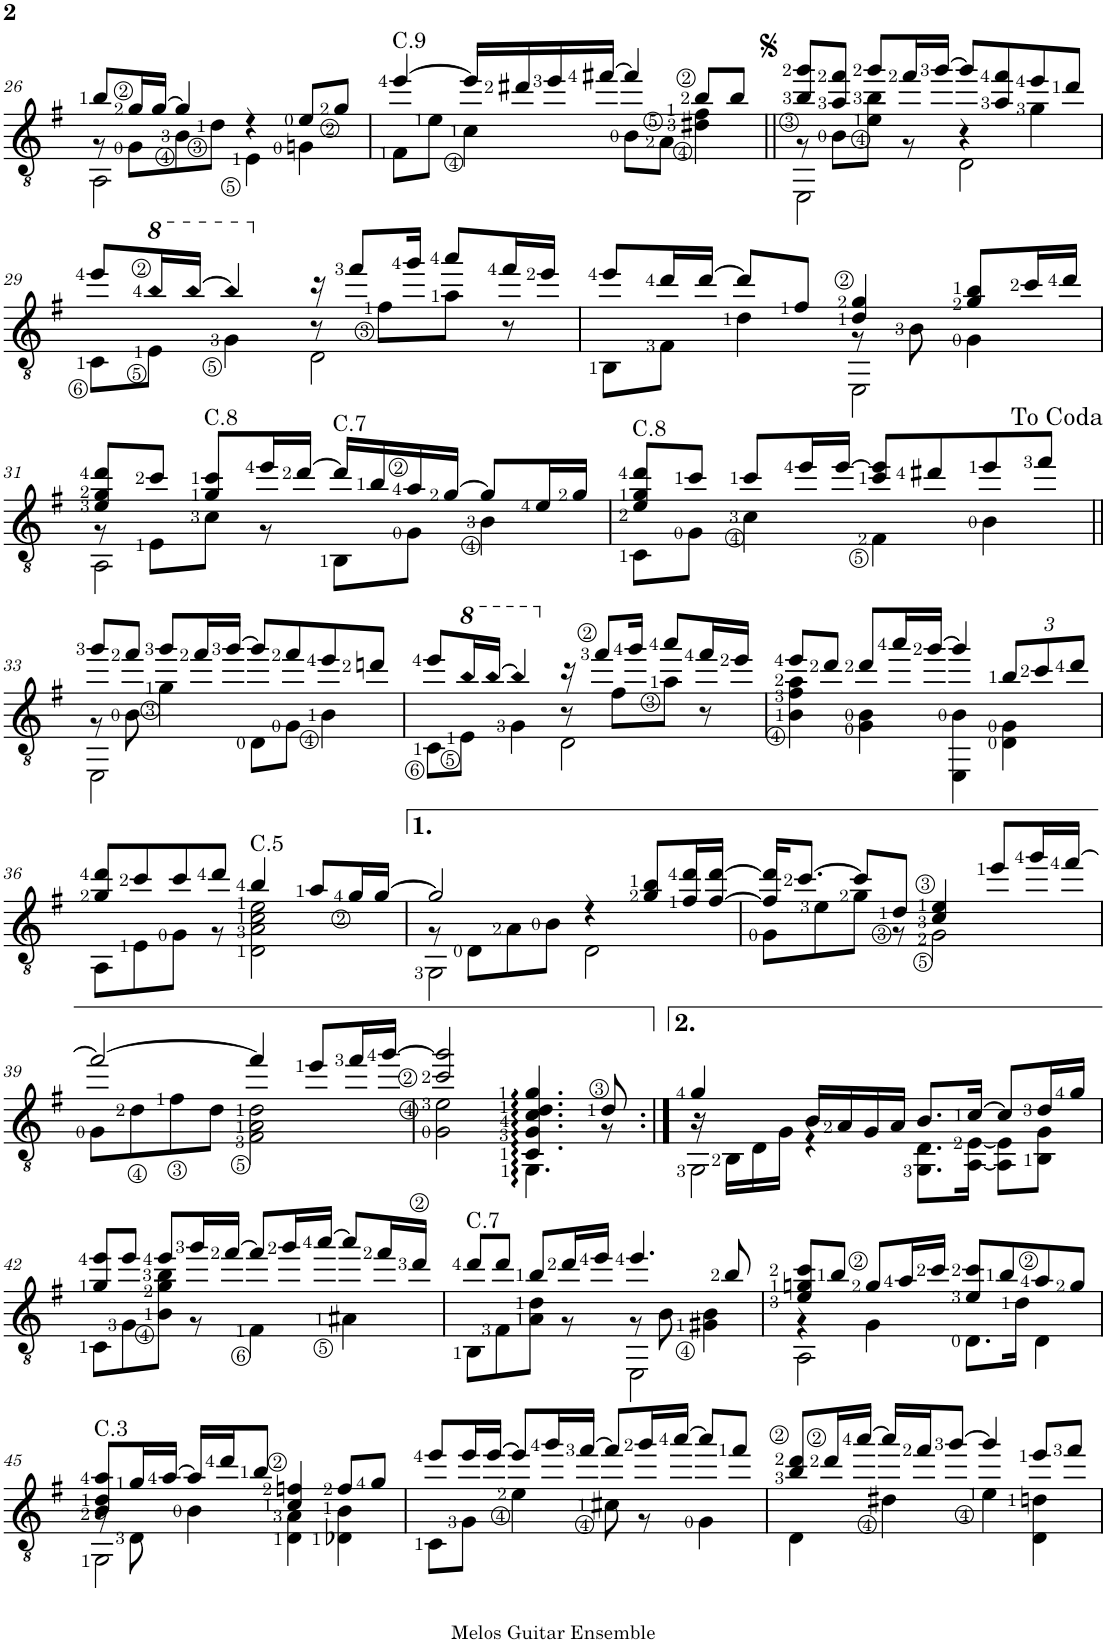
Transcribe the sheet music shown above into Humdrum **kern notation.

**kern
*part1
*staff1
*I"클래식 기타
!!LO:PB:g=z
*clefGv2
*k[f#]
*M4/4
=26
*^
*	*^
8b/L	8r	2AA\
16g/L	8G\L	.
[16g/JJ	.	.
4g/]	8B\	.
.	8d\J	.
4r	4E\	2ryy
8e/L	4Gn\	.
8g/J	.	.
*	*v	*v
=27	=27
!LO:TX:a:t=C.9	!
[4ee/	8F#\L
.	8e\J
16ee/LL]	4c\
16dd#X/	.
16ee/	.
[16ff#X/JJ	.
4ff#/]	8B\L
.	8A\J
8b/L	4d#X\ 4f#\
8b/J	.
=28||	=28||
*	*^
8b/ 8gg/L	8r	2EE\
8a/ 8ff#/J	8B\L	.
8gg/L	8e\ 8b\J	.
16ff#/L	8r	.
[16gg/JJ	.	.
8gg/L]	4r	2D\
8a/ 8ff#/	.	.
8ee/	4g\	.
8dd/J	.	.
!!LO:LB:g=z	!!	!!
=29	=29	=29
8ee/L	8C\L	2ryy
*8va	*	*
!LO:N:head=diamond	!	!
16bb/L	8e\J	.
!LO:N:head=diamond	!	!
[16bb/JJ	.	.
!LO:N:head=diamond	!	!
4bb/]	4g\	.
*X8va	*	*
16r	8r	2D\
8ff#/L	.	.
.	8f#\L	.
16gg/Jk	.	.
8aa/L	8a\J	.
16ff#/L	8r	.
16ee/JJ	.	.
=30	=30	=30
8ee/L	8BB\L	2ryy
16dd/L	8F#\J	.
[16dd/JJ	.	.
8dd/L]	4d\	.
8f#/J	.	.
4d/ 4g/	8r	2EE\
.	8B\	.
8g/ 8b/L	4G\	.
16cc/L	.	.
16dd/JJ	.	.
!!LO:LB:g=z	!!	!!
=31	=31	=31
8e/ 8g/ 8dd/L	8r	2AA\
8cc/J	8E\L	.
!LO:TX:a:t=C.8	!	!
8g/ 8cc/L	8c\J	.
16ee/L	8r	.
[16dd/JJ	.	.
!LO:TX:a:t=C.7	!	!
16dd/LL]	8BB\L	2ryy
16b/	.	.
16a/	8G\J	.
[16g/JJ	.	.
8g/L]	4B\	.
16e/L	.	.
16g/JJ	.	.
*	*v	*v
=32	=32
!LO:TX:a:t=C.8	!
8e/ 8g/ 8dd/L	8C\L
8cc/J	8G\J
8cc/L	4c\
16ee/L	.
[16ee/JJ	.
8cc/ 8ee/]L	4F#\
8dd#X/	.
8ee/	4B\
8ff#/J	.
!!LO:LB:g=z	!!
=33||	=33||
*	*^
8gg/L	8r	2EE\
8ff#/J	8B\	.
8gg/L	4g\	.
16ff#/L	.	.
[16gg/JJ	.	.
8gg/L]	8D\L	2ryy
8ff#/	8G\J	.
8ee/	4B\	.
8ddn/J	.	.
=34	=34	=34
8ee/L	8C\L	2ryy
*8va	*	*
!LO:N:head=diamond	!	!
16bb/L	8e\J	.
!LO:N:head=diamond	!	!
[16bb/JJ	.	.
!LO:N:head=diamond	!	!
4bb/]	4g\	.
*X8va	*	*
16r	8r	2D\
8ff#/L	.	.
.	8f#\L	.
16gg/Jk	.	.
8aa/L	8a\J	.
16ff#/L	8r	.
16ee/JJ	.	.
*	*v	*v
=35	=35
8ee/L	4B\ 4f#\ 4a\
8dd/J	.
8dd/L	4G\ 4B\
16aa/L	.
[16gg/JJ	.
4gg/]	4EE\ 4B\
*Xbrackettup	*
12b/L	4D\ 4G\
12cc/	.
12dd/J	.
!!LO:LB:g=z	!!
=36	=36
8g/ 8dd/L	8AA\L
8cc/	8E\
8cc/	8G\J
8dd/J	8r
!LO:TX:a:t=C.5	!
4b/	2D\ 2A\ 2c\ 2e\
8a/L	.
16g/L	.
[16g/JJ	.
=37	=37
*	*^
2g/]	8r	2GG\
.	8D\L	.
.	8A\	.
.	8B\J	.
4r	2D\	2ryy
8g/ 8b/L	.	.
16f#/ 16dd/L	.	.
[16f#/ [16dd/JJ	.	.
*	*v	*v
=38	=38
16f#/] 16dd/]KL	8G\L
[8.cc/J	.
.	8e\
8cc/L]	8g\J
8d/J	8r
4c/ 4e/	2G\
8ee/L	.
16gg/L	.
[16ff#/JJ	.
!!LO:LB:g=z	!!
=39	=39
2ff#/_	8G\L
.	8d\
.	8f#\
.	8d\J
4ff#/]	2F#\ 2A\ 2d\
8ee/L	.
16ff#/L	.
[16gg/JJ	.
=40	=40
2cc/ 2gg/]	2G\ 2e\
4.C/ 4.G/ 4.c/ 4.d/ 4.g/	4.GG\
8d/	8r
=41:|!	=41:|!
*	*^
4g/	16r	2GG\
.	16BB\LL	.
.	16D\	.
.	16G\JJ	.
16B/LL	4r	.
16A/	.	.
16G/	.	.
16A/JJ	.	.
8.B/L	8.GG\ 8.D\L	2ryy
[16c/Jk	[16AA\ [16E\Jk	.
8c/L]	8AA\] 8E\]L	.
16d/L	8BB\ 8G\J	.
16g/JJ	.	.
*	*v	*v
!!LO:LB:g=z
=42	=42
8g/ 8ee/L	8C\L
8ee/J	8G\
8ee/L	8B\ 8g\ 8b\J
16gg/L	8r
[16ff#/JJ	.
8ff#/L]	4F#\
16gg/L	.
[16aa/JJ	.
8aa/L]	4A#X\
16ff#/L	.
16dd/JJ	.
=43	=43
*	*^
!LO:TX:a:t=C.7	!	!
8dd/L	8BB\L	2ryy
8dd/J	8F#\	.
8b/L	8A\ 8d\J	.
16dd/L	8r	.
16ee/JJ	.	.
4.ee/	8r	2EE\
.	8B\	.
.	4G#X\ 4B\	.
8b/	.	.
=44	=44	=44
8e/ 8gn/ 8cc/L	4r	2AA\
8b/J	.	.
8g/L	4G\	.
16a/L	.	.
16cc/JJ	.	.
8e/ 8cc/L	8.D\L	2ryy
8b/	.	.
.	16d\Jk	.
8a/	4D\	.
8g/J	.	.
!!LO:LB:g=z	!!	!!
=45	=45	=45
!LO:TX:a:t=C.3	!	!
8B/ 8d/ 8a/L	8r	2GG\
16g/L	8D\	.
[16a/JJ	.	.
16a/LL]	4B\	.
16dd/J	.	.
8b/J	.	.
4c/ 4fn/	4D\ 4A\	2ryy
8f/L	4D-X\ 4B\	.
8g/J	.	.
*	*v	*v
=46	=46
8ee/L	8C\L
16ee/L	8G\J
[16ee/JJ	.
8ee/L]	4e\
16gg/L	.
[16ff#/JJ	.
8ff#/L]	8c#X\
16gg/L	8r
[16aa/JJ	.
8aa/L]	4G\
8ff#/J	.
=47	=47
8b/ 8dd/L	4D\
16dd/L	.
[16aa/JJ	.
16aa/LL]	4d#X\
16ff#/J	.
[8gg/J	.
4gg/]	4e\
8ee/L	4D\ 4dn\
8ff#/J	.
*v	*v
=
*-
